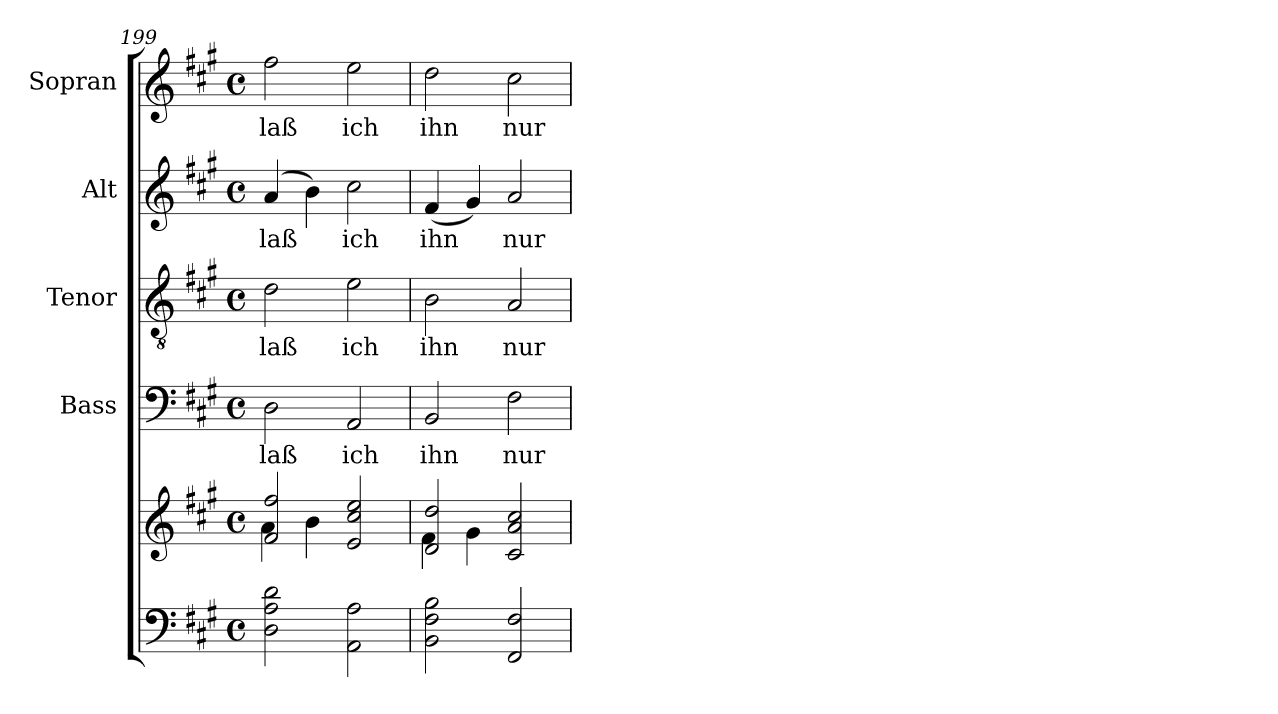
**kern	**kern	**kern	**text	**kern	**text	**kern	**text	**kern	**text
*part5	*part5	*part4	*part4	*part3	*part3	*part2	*part2	*part1	*part1
*staff6	*staff5	*staff4	*staff4	*staff3	*staff3	*staff2	*staff2	*staff1	*staff1
*	*	*I"Bass	*	*I"Tenor	*	*I"Alt	*	*I"Sopran	*
*	*	*I'B.	*	*I'T.	*	*I'A.	*	*I'S.	*
*clefF4	*clefG2	*clefF4	*	*clefGv2	*	*clefG2	*	*clefG2	*
*k[f#c#g#]	*k[f#c#g#]	*k[f#c#g#]	*	*k[f#c#g#]	*	*k[f#c#g#]	*	*k[f#c#g#]	*
*A:	*A:	*A:	*	*A:	*	*A:	*	*A:	*
*M4/4	*M4/4	*M4/4	*	*M4/4	*	*M4/4	*	*M4/4	*
*met(c)	*met(c)	*met(c)	*	*met(c)	*	*met(c)	*	*met(c)	*
=199	=199	=199	=199	=199	=199	=199	=199	=199	=199
*	*^	*	*	*	*	*	*	*	*
!	!	!	!	!LO:LY:b	!	!LO:LY:b	!	!LO:LY:b	!	!LO:LY:b
2D\ 2A\ 2d\	2f#/ 2ff#/	4a\	2D\	laß	2d\	laß	(4a/	laß	2ff#\	laß
.	.	4b\	.	.	.	.	4b\)	.	.	.
!	!	!	!	!LO:LY:b	!	!LO:LY:b	!	!LO:LY:b	!	!LO:LY:b
2AA\ 2A\	2e/ 2cc#/ 2ee/	2ryy	2AA/	ich	2e\	ich	2cc#\	ich	2ee\	ich
=200	=200	=200	=200	=200	=200	=200	=200	=200	=200	=200
!	!	!	!	!LO:LY:b	!	!LO:LY:b	!	!LO:LY:b	!	!LO:LY:b
2BB\ 2F#\ 2B\	2d/ 2dd/	4f#\	2BB/	ihn	2B\	ihn	(<4f#/	ihn	2dd\	ihn
.	.	4g#\	.	.	.	.	4g#/)	.	.	.
!	!	!	!	!LO:LY:b	!	!LO:LY:b	!	!LO:LY:b	!	!LO:LY:b
2FF#/ 2F#/	2c#/ 2a/ 2cc#/	2ryy	2F#\	nur	2A/	nur	2a/	nur	2cc#\	nur
*	*v	*v	*	*	*	*	*	*	*	*
=	=	=	=	=	=	=	=	=	=
*-	*-	*-	*-	*-	*-	*-	*-	*-	*-
